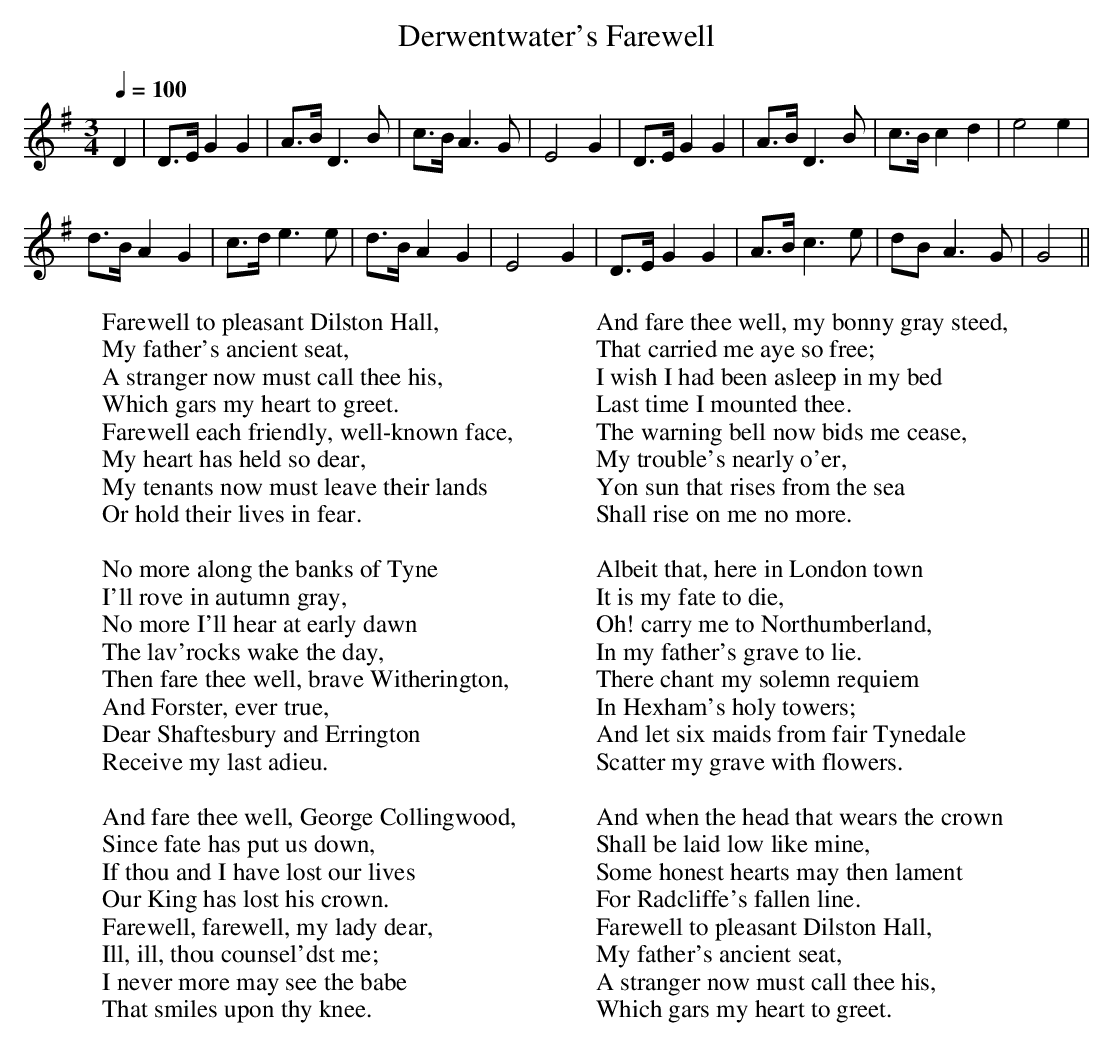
X:1
T:Derwentwater's Farewell
M:3/4
L:1/8
Q:1/4=100
W:Farewell to pleasant Dilston Hall,
W:My father's ancient seat,
W:A stranger now must call thee his,
W:Which gars my heart to greet.
W:Farewell each friendly, well-known face,
W:My heart has held so dear,
W:My tenants now must leave their lands
W:Or hold their lives in fear.
W:
W:No more along the banks of Tyne
W:I'll rove in autumn gray,
W:No more I'll hear at early dawn
W:The lav'rocks wake the day,
W:Then fare thee well, brave Witherington,
W:And Forster, ever true,
W:Dear Shaftesbury and Errington
W:Receive my last adieu.
W:
W:And fare thee well, George Collingwood,
W:Since fate has put us down,
W:If thou and I have lost our lives
W:Our King has lost his crown.
W:Farewell, farewell, my lady dear,
W:Ill, ill, thou counsel'dst me;
W:I never more may see the babe
W:That smiles upon thy knee.
W:
W:And fare thee well, my bonny gray steed,
W:That carried me aye so free;
W:I wish I had been asleep in my bed
W:Last time I mounted thee.
W:The warning bell now bids me cease,
W:My trouble's nearly o'er,
W:Yon sun that rises from the sea
W:Shall rise on me no more.
W:
W:Albeit that, here in London town
W:It is my fate to die,
W:Oh! carry me to Northumberland,
W:In my father's grave to lie.
W:There chant my solemn requiem
W:In Hexham's holy towers;
W:And let six maids from fair Tynedale
W:Scatter my grave with flowers.
W:
W:And when the head that wears the crown
W:Shall be laid low like mine,
W:Some honest hearts may then lament
W:For Radcliffe's fallen line.
W:Farewell to pleasant Dilston Hall,
W:My father's ancient seat,
W:A stranger now must call thee his,
W:Which gars my heart to greet.
K:G
D2 |D3/2E/ G2 G2|A3/2B/ D3B|c3/2B/ A3G|E4 G2|\
D3/2E/ G2 G2|A3/2B/ D3B|c3/2B/ c2 d2|e4 e2|
d3/2B/ A2 G2|c3/2d/ e3e|d3/2B/ A2 G2|E4 G2|\
D3/2E/ G2 G2|A3/2B/ c3e|dB A3G|G4 ||
